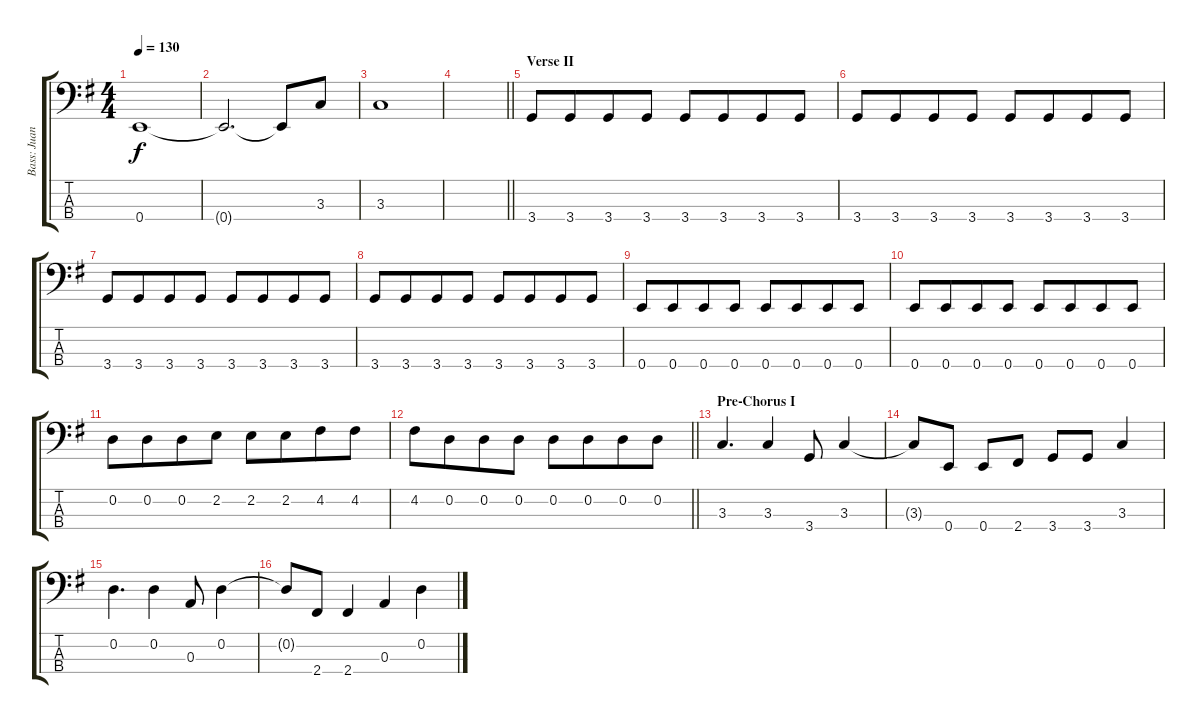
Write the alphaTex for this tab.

\track ("Bass: Juan" "Bass: Juan") {instrument electricbassfinger}
\staff {score tabs}
\tuning (G2 D2 A1 E1) {hide}
\ts (4 4)
\tempo 130
\clef f4
\ks g
0.4.1{dy f} |
0.4{t}.2{d} 0.4{t}.8 3.3.8 |
3.3.1 |
\barLineRight lightlight
|
\section ("" "Verse II")
3.4.8 3.4.8{beam merge} 3.4.8 3.4.8 3.4.8 3.4.8{beam merge} 3.4.8 3.4.8 |
3.4.8 3.4.8{beam merge} 3.4.8 3.4.8 3.4.8 3.4.8{beam merge} 3.4.8 3.4.8 |
3.4.8 3.4.8{beam merge} 3.4.8 3.4.8 3.4.8 3.4.8{beam merge} 3.4.8 3.4.8 |
3.4.8 3.4.8{beam merge} 3.4.8 3.4.8 3.4.8 3.4.8{beam merge} 3.4.8 3.4.8 |
0.4.8 0.4.8{beam merge} 0.4.8 0.4.8 0.4.8 0.4.8{beam merge} 0.4.8 0.4.8 |
0.4.8 0.4.8{beam merge} 0.4.8 0.4.8 0.4.8 0.4.8{beam merge} 0.4.8 0.4.8 |
0.2.8 0.2.8{beam merge} 0.2.8 2.2.8 2.2.8 2.2.8{beam merge} 4.2.8 4.2.8 |
\barLineRight lightlight
4.2.8 0.2.8{beam merge} 0.2.8 0.2.8 0.2.8 0.2.8{beam merge} 0.2.8 0.2.8 |
\section ("" "Pre-Chorus I")
3.3.4{d} 3.3.4 3.4.8 3.3.4 |
3.3{t}.8 0.4.8 0.4.8 2.4.8 3.4.8 3.4.8 3.3.4 |
0.2.4{d} 0.2.4 0.3.8 0.2.4 |
0.2{t}.8 2.4.8 2.4.4 0.3.4 0.2.4
